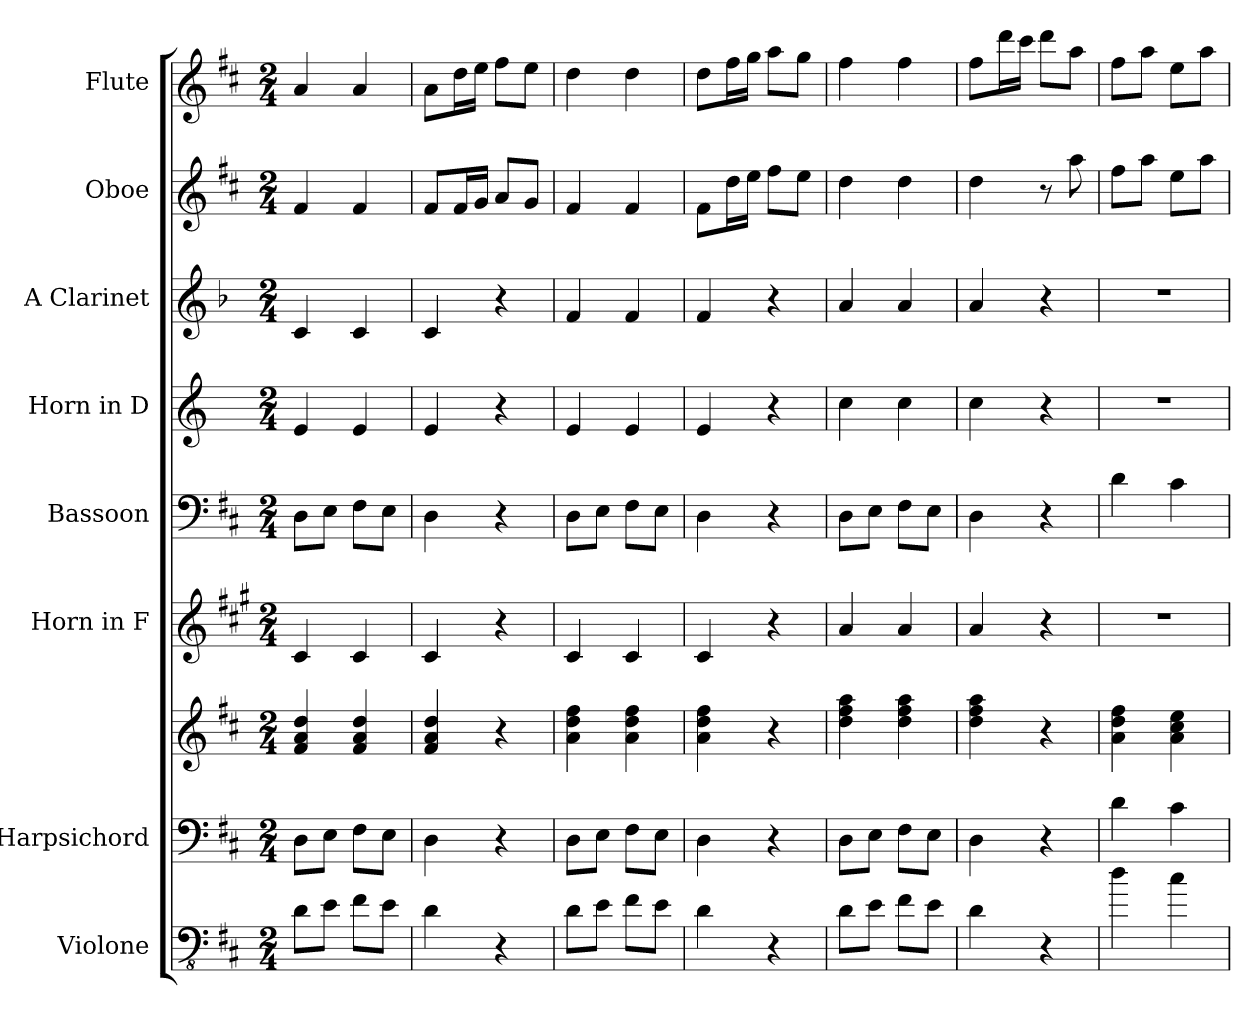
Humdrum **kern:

**kern	**kern	**kern	**kern	**kern	**kern	**kern	**kern	**kern
*part8	*part7	*part7	*part6	*part5	*part4	*part3	*part2	*part1
*staff9	*staff8	*staff7	*staff6	*staff5	*staff4	*staff3	*staff2	*staff1
*I"Violone	*I"Harpsichord	*	*I"Horn in F	*I"Bassoon	*I"Horn in D	*I"A Clarinet	*I"Oboe	*I"Flute
*I'Vne.	*I'Hch.	*	*	*I'Bsn.	*I'Hn.	*I'A Cl.	*I'Ob.	*I'Fl.
*clefFv4	*clefF4	*clefG2	*clefG2	*clefF4	*clefG2	*clefG2	*clefG2	*clefG2
*ITrd7c12	*	*	*ITrd4c7	*	*ITrd6c10	*ITrd2c3	*	*
*k[f#c#]	*k[f#c#]	*k[f#c#]	*k[f#c#]	*k[f#c#]	*k[f#c#]	*k[f#c#]	*k[f#c#]	*k[f#c#]
*M2/4	*M2/4	*M2/4	*M2/4	*M2/4	*M2/4	*M2/4	*M2/4	*M2/4
*MM100	*MM100	*MM100	*MM100	*MM100	*MM100	*MM100	*MM100	*MM100
=1	=1	=1	=1	=1	=1	=1	=1	=1
8DD\L	8D\L	4f#/ 4a/ 4dd/	4F#/	8D\L	4F#/	4A/	4f#/	4a/
8EE\J	8E\J	.	.	8E\J	.	.	.	.
8FF#\L	8F#\L	4f#/ 4a/ 4dd/	4F#/	8F#\L	4F#/	4A/	4f#/	4a/
8EE\J	8E\J	.	.	8E\J	.	.	.	.
=2	=2	=2	=2	=2	=2	=2	=2	=2
4DD\	4D\	4f#/ 4a/ 4dd/	4F#/	4D\	4F#/	4A/	8f#/L	8a\L
.	.	.	.	.	.	.	16f#/L	16dd\L
.	.	.	.	.	.	.	16g/JJ	16ee\JJ
4r	4r	4r	4r	4r	4r	4r	8a/L	8ff#\L
.	.	.	.	.	.	.	8g/J	8ee\J
=3	=3	=3	=3	=3	=3	=3	=3	=3
8DD\L	8D\L	4a\ 4dd\ 4ff#\	4F#/	8D\L	4F#/	4d/	4f#/	4dd\
8EE\J	8E\J	.	.	8E\J	.	.	.	.
8FF#\L	8F#\L	4a\ 4dd\ 4ff#\	4F#/	8F#\L	4F#/	4d/	4f#/	4dd\
8EE\J	8E\J	.	.	8E\J	.	.	.	.
=4	=4	=4	=4	=4	=4	=4	=4	=4
4DD\	4D\	4a\ 4dd\ 4ff#\	4F#/	4D\	4F#/	4d/	8f#\L	8dd\L
.	.	.	.	.	.	.	16dd\L	16ff#\L
.	.	.	.	.	.	.	16ee\JJ	16gg\JJ
4r	4r	4r	4r	4r	4r	4r	8ff#\L	8aa\L
.	.	.	.	.	.	.	8ee\J	8gg\J
=5	=5	=5	=5	=5	=5	=5	=5	=5
8DD\L	8D\L	4dd\ 4ff#\ 4aa\	4d/	8D\L	4d\	4f#/	4dd\	4ff#\
8EE\J	8E\J	.	.	8E\J	.	.	.	.
8FF#\L	8F#\L	4dd\ 4ff#\ 4aa\	4d/	8F#\L	4d\	4f#/	4dd\	4ff#\
8EE\J	8E\J	.	.	8E\J	.	.	.	.
=6	=6	=6	=6	=6	=6	=6	=6	=6
4DD\	4D\	4dd\ 4ff#\ 4aa\	4d/	4D\	4d\	4f#/	4dd\	8ff#\L
.	.	.	.	.	.	.	.	16ddd\L
.	.	.	.	.	.	.	.	16ccc#\JJ
4r	4r	4r	4r	4r	4r	4r	8r	8ddd\L
.	.	.	.	.	.	.	8aa\	8aa\J
!!LO:PB:g=z
=7	=7	=7	=7	=7	=7	=7	=7	=7
4D\	4d\	4a\ 4dd\ 4ff#\	2r	4d\	2r	2r	8ff#\L	8ff#\L
.	.	.	.	.	.	.	8aa\J	8aa\J
4C#\	4c#\	4a\ 4cc#\ 4ee\	.	4c#\	.	.	8ee\L	8ee\L
.	.	.	.	.	.	.	8aa\J	8aa\J
=	=	=	=	=	=	=	=	=
*-	*-	*-	*-	*-	*-	*-	*-	*-
